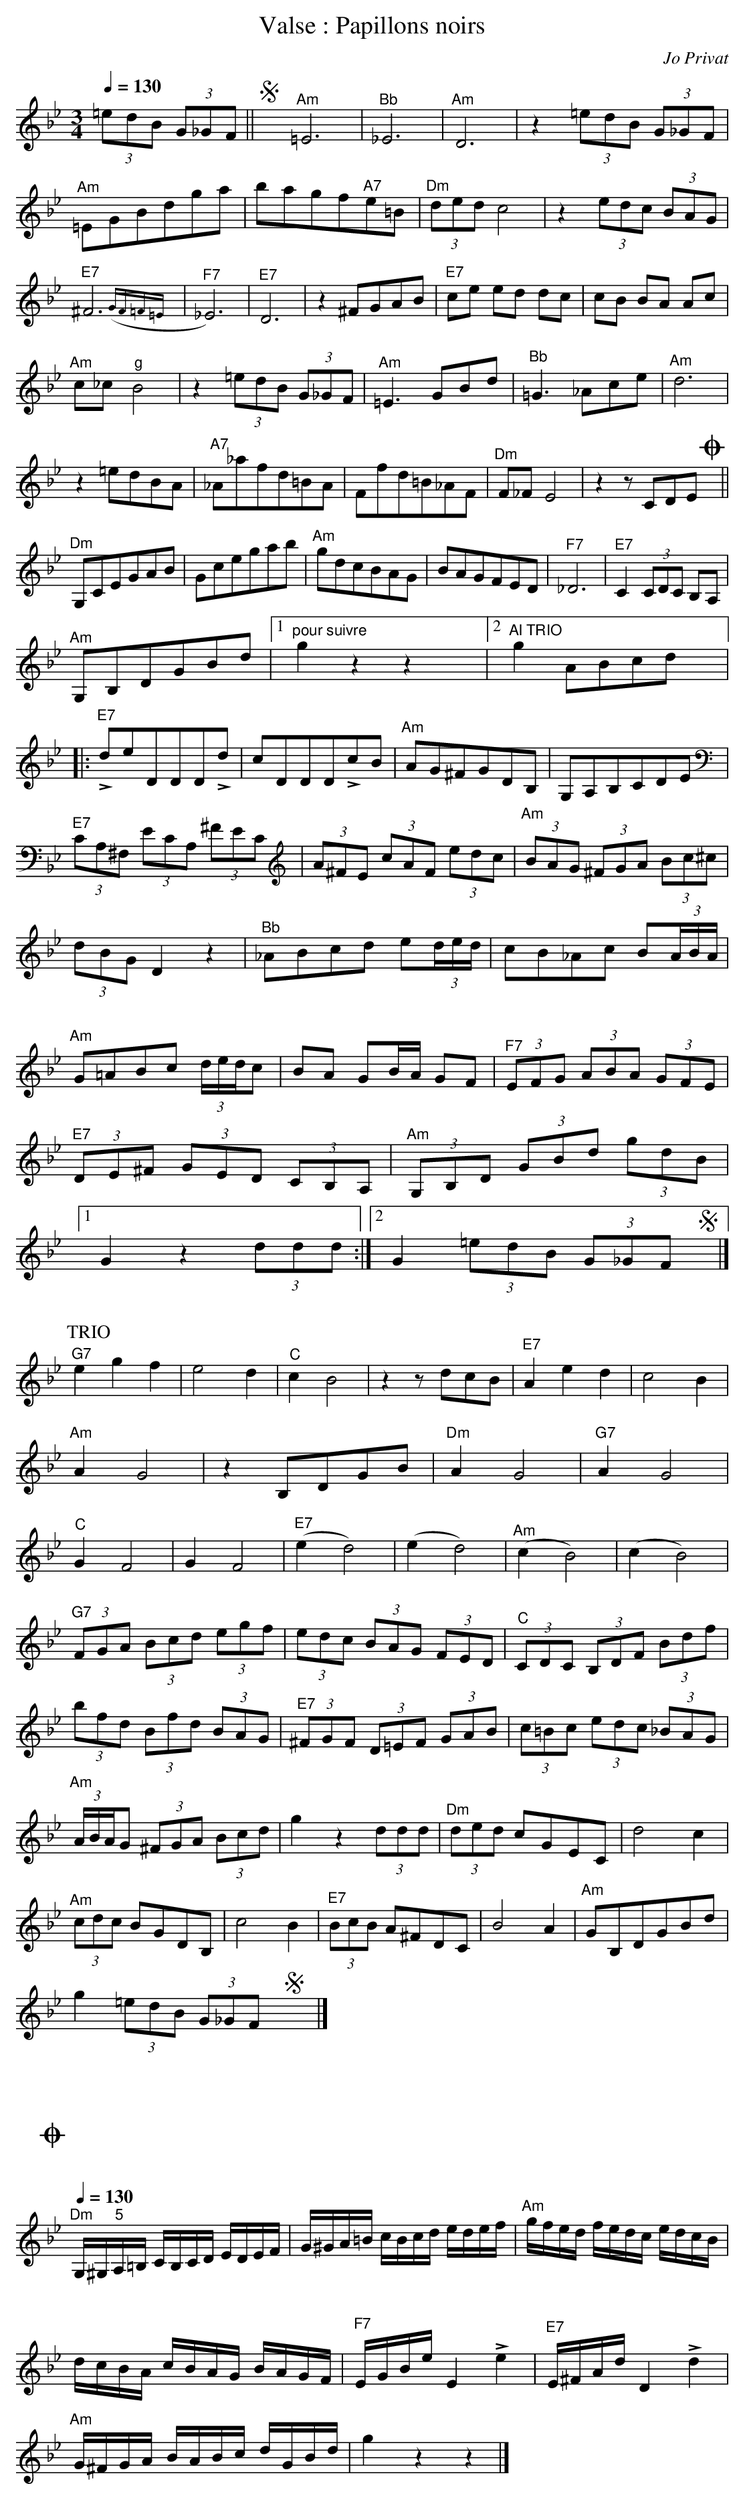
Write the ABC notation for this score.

X:1
T:Valse : Papillons noirs
C:Jo Privat
L:1/8
Q:1/4=130
M:3/4
K:Bbmaj
(3=edB (3G_GF || +segno+ yy "^Am"=E6 | "^Bb"_E6 | "^Am"D6 | z2 (3=edB (3G_GF |
"^Am"=EGBdga | bagf"^A7"e=B | "^Dm"(3ded c4 | z2 (3edc (3BAG |
"^E7"^F6 ({GF=F=E} | "^F7"_E6) | "^E7"D6 | z2 ^FGAB | "^E7"ce ed dc | cB BA Ac |
"^Am"c_c "^g"B4 | z2 (3=edB (3G_GF | "^Am"=E3 GBd | "^Bb"=G3 _Ace | "^Am"d6 |
z2 =edBA | "^A7"_A_afd=BA | Ffd=B_AF | "^Dm"F_F E4 | z2 zCDE !coda! y ||
"^Dm"G,CEGAB | Gcegab | "^Am"gdcBAG | BAGFED | "^F7"_D6 | "^E7"C2 (3CDC B,A, |
"^Am"G,B,DGBd |1 "^pour suivre" g2 z2 z2 yy |2 "^Al TRIO" g2 ABcd y|:
"^E7"LdeDDDLd | cDDDLcB | "^Am"AG^FGDB, | G,A,B,CDE |
"^E7"(3CA,^F, (3ECA, (3^FEC | (3A^FE (3cAF (3edc | "^Am"(3BAG (3^FGA (3Bc^c |
(3dBG D2 z2 | "^Bb"_ABcd e(3d/2e/2d/2 | cB_Ac B(3A/2B/2A/2 |
"^Am"G=ABc (3d/2e/2d/2c | BA GB/2A/2 GF | "^F7"(3EFG (3ABA (3GFE |
"^E7"(3DE^F (3GED (3CB,A, | "^Am"(3G,B,D (3GBd (3gdB |1
G2 z2 (3ddd :|2 G2 (3=edB (3G_GF +segno+ y|]
%%newpage
P:TRIO
"^G7"e2 g2 f2 | e4 d2 | "^C"c2 B4 | z2 zdcB | "^E7"A2 e2 d2 | c4 B2 |
"^Am"A2 G4 | z2 B,DGB | "^Dm"A2 G4 | "^G7"A2 G4 |
"^C"G2 F4 | G2 F4 | "^E7"(e2 d4) | (e2 d4) | "^Am"(c2 B4) | (c2 B4) |
"^G7"(3FGA (3Bcd (3egf | (3edc (3BAG (3FED | "^C"(3CDC (3B,DF (3Bdf |
(3bfd (3Bfd (3BAG | "^E7"(3^FGF (3D=EF (3GAB | (3c=Bc (3edc (3_BAG |
"^Am"(3A/2B/2A/2G (3^FGA (3Bcd | g2 z2 (3ddd | "^Dm"(3ded cGEC | d4 c2 |
"^Am"(3cdc BGDB, | c4 B2 | "^E7"(3BcB A^FDC | B4 A2 | "^Am"GB,DGBd |
g2 (3=edB (3G_GF y +segno+ yy |]
%%vskip 50
!coda! yy
L:1/16
Q:1/4=130
"^Dm"G,^G,"^5"A,=B, CB,CD EDEF | G^GA=B cBcd edef | "^Am"gfed fedc edcB |
dcBA cBAG BAGF | "^F7"EGBe E4 Le4 | "^E7"E^FAd D4 Ld4 |
"^Am"G^FGA BABc dGBd | g4 z4 z4 |]
